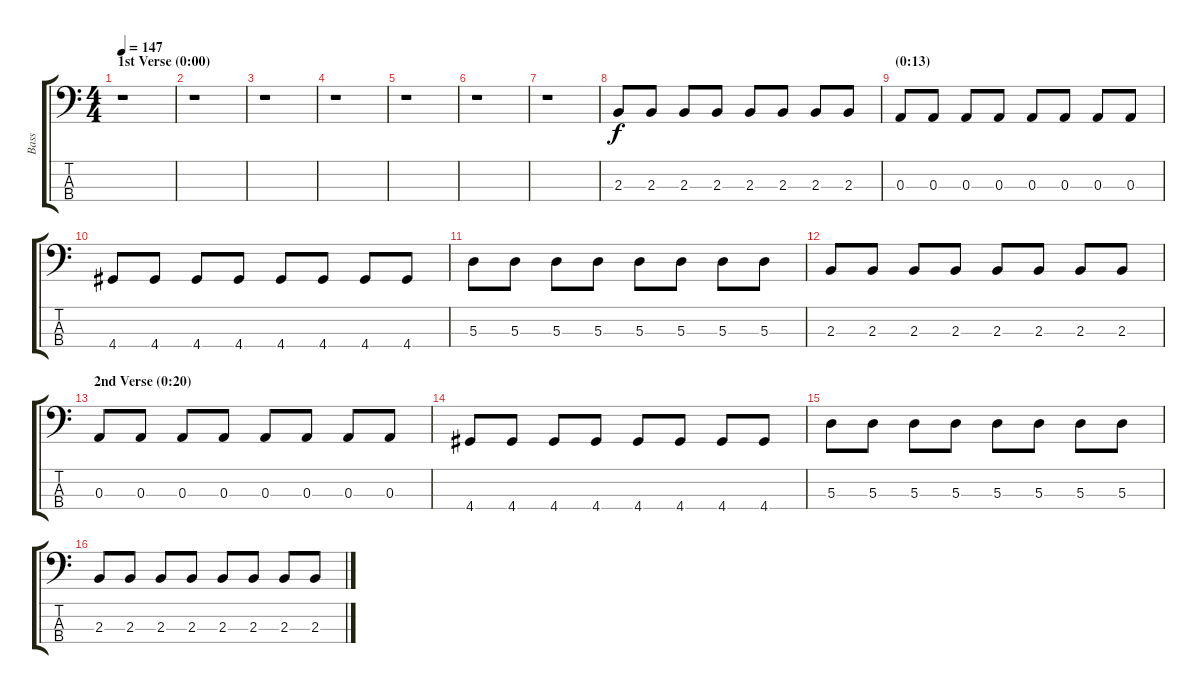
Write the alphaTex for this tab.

\track ("Bass" "Bass") {instrument electricbassfinger}
\staff {score tabs}
\tuning (G2 D2 A1 E1) {hide}
\ts (4 4)
\section ("" "1st Verse (0:00)")
\tempo 147
\clef f4
\ks c
r.1{dy f instrument electricbassfinger} |
r.1 |
r.1 |
r.1 |
r.1 |
r.1 |
r.1 |
2.3.8{volume 16} 2.3.8 2.3.8 2.3.8 2.3.8 2.3.8 2.3.8 2.3.8 |
\section ("" "(0:13)")
0.3.8{volume 13} 0.3.8 0.3.8 0.3.8 0.3.8 0.3.8 0.3.8 0.3.8 |
4.4.8 4.4.8 4.4.8 4.4.8 4.4.8 4.4.8 4.4.8 4.4.8 |
5.3.8 5.3.8 5.3.8 5.3.8 5.3.8 5.3.8 5.3.8 5.3.8 |
2.3.8 2.3.8 2.3.8 2.3.8 2.3.8 2.3.8 2.3.8 2.3.8 |
\section ("" "2nd Verse (0:20)")
0.3.8 0.3.8 0.3.8 0.3.8 0.3.8 0.3.8 0.3.8 0.3.8 |
4.4.8 4.4.8 4.4.8 4.4.8 4.4.8 4.4.8 4.4.8 4.4.8 |
5.3.8 5.3.8 5.3.8 5.3.8 5.3.8 5.3.8 5.3.8 5.3.8 |
2.3.8 2.3.8 2.3.8 2.3.8 2.3.8 2.3.8 2.3.8 2.3.8
